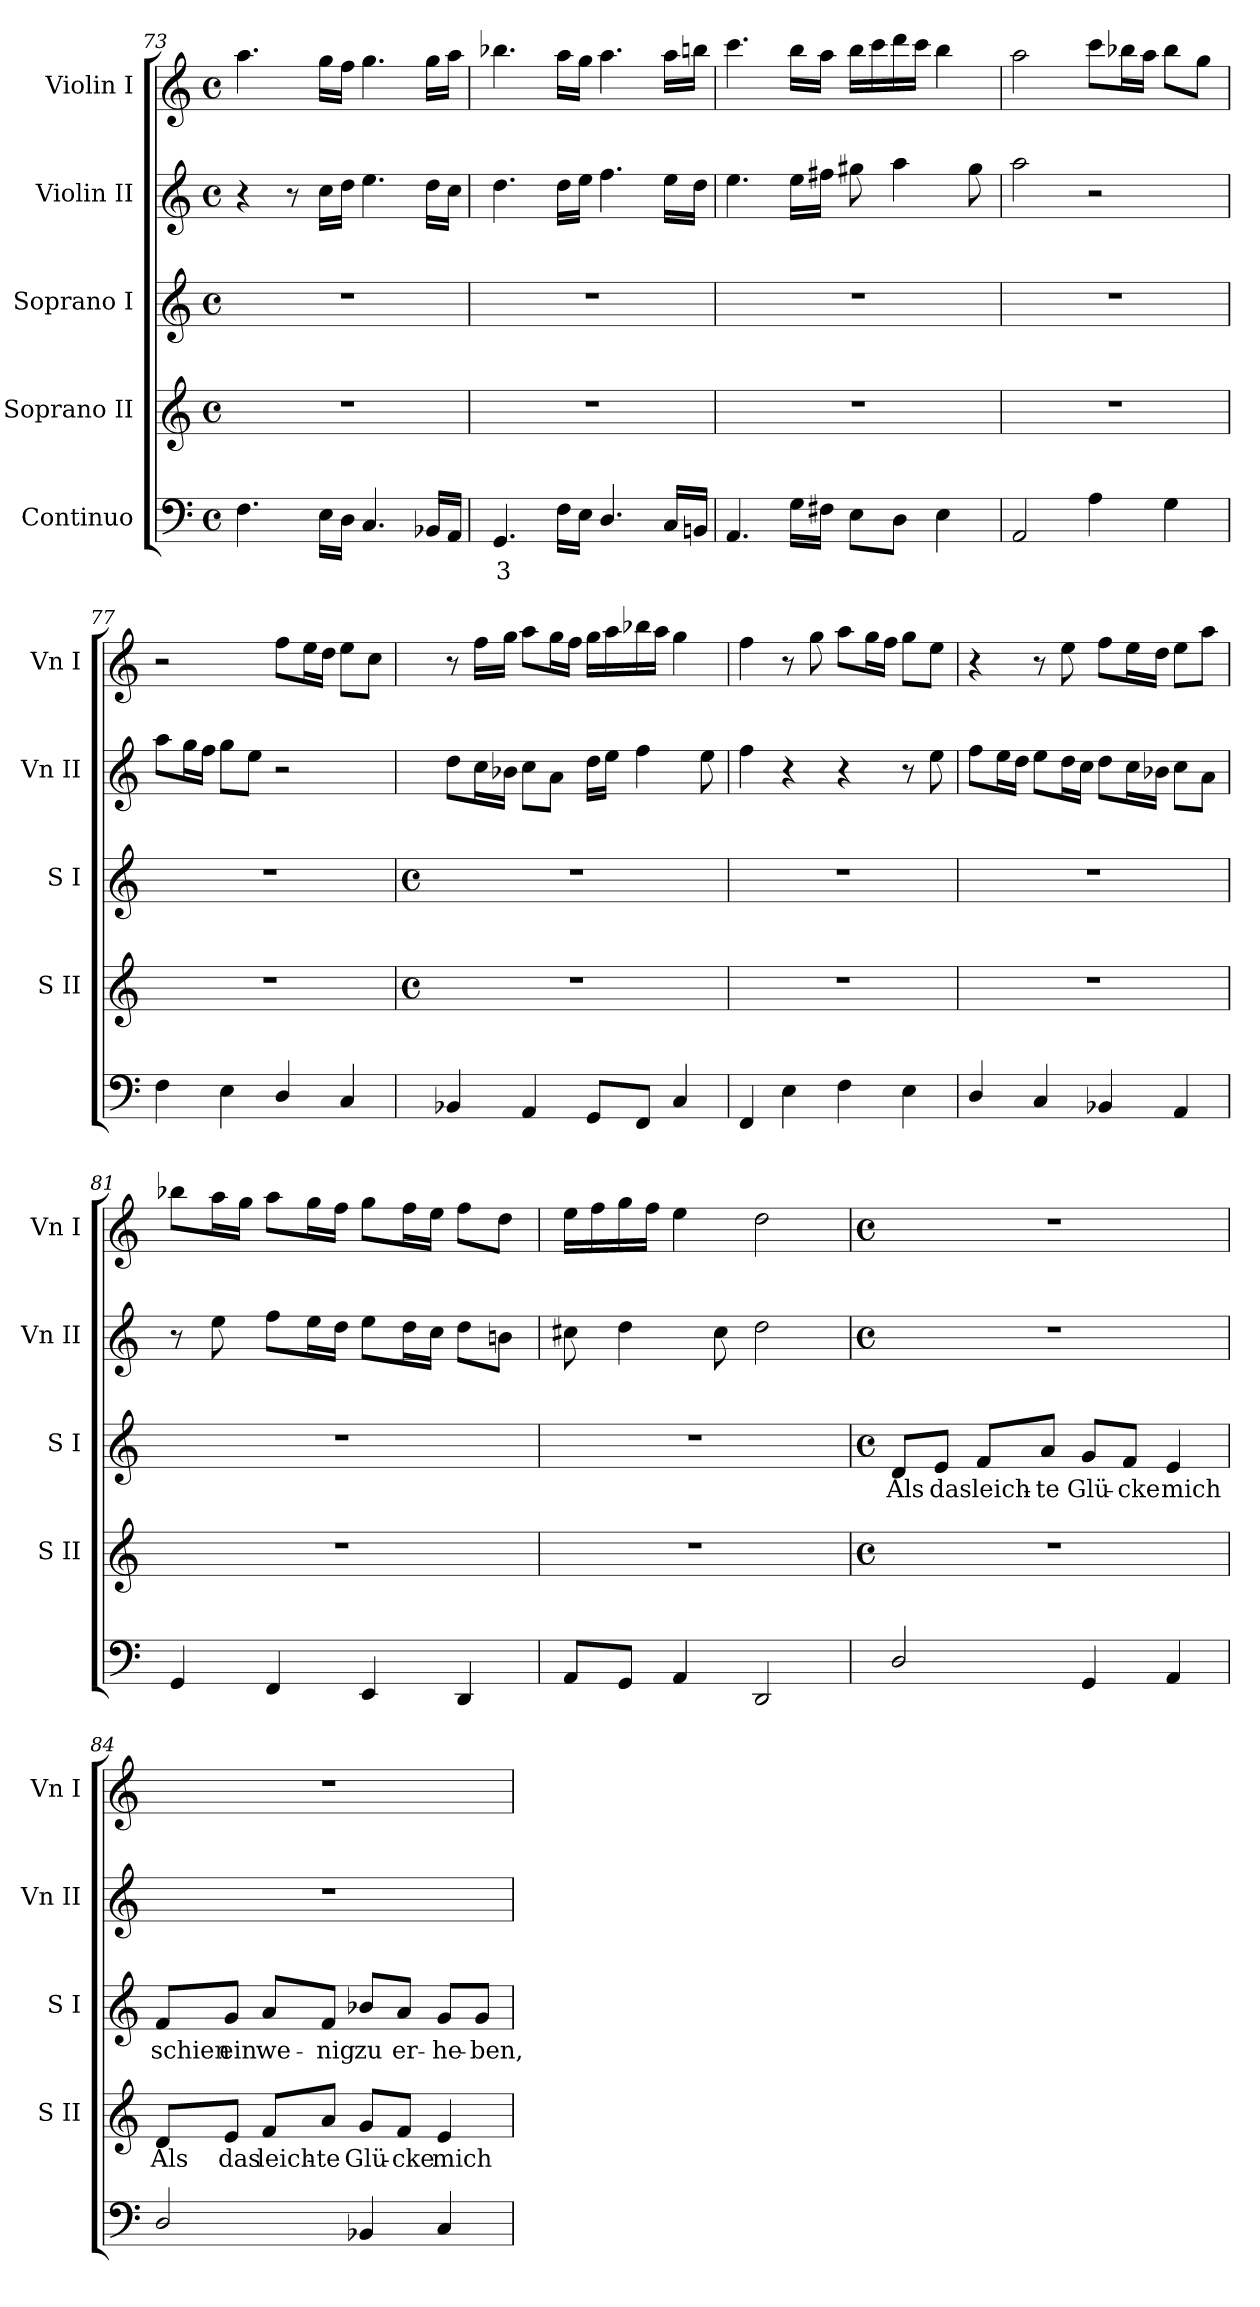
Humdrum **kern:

**kern	**text	**kern	**text	**kern	**text	**kern	**kern
*part5	*part5	*part4	*part4	*part3	*part3	*part2	*part1
*staff5	*staff5	*staff4	*staff4	*staff3	*staff3	*staff2	*staff1
*I"Continuo	*	*I"Soprano II	*	*I"Soprano I	*	*I"Violin II	*I"Violin I
*	*	*I'S II	*	*I'S I	*	*I'Vn II	*I'Vn I
*clefF4	*	*clefG2	*	*clefG2	*	*clefG2	*clefG2
*k[]	*	*k[]	*	*k[]	*	*k[]	*k[]
*C:	*	*C:	*	*C:	*	*C:	*C:
*M4/4	*	*M4/4	*	*M4/4	*	*M4/4	*M4/4
*met(c)	*	*met(c)	*	*met(c)	*	*met(c)	*met(c)
=73	=73	=73	=73	=73	=73	=73	=73
4.F	.	1r	.	1r	.	4r	4.aa
.	.	.	.	.	.	8r	.
16ELL	.	.	.	.	.	16ccLL	16ggLL
16DJJ	.	.	.	.	.	16ddJJ	16ffJJ
4.C	.	.	.	.	.	4.ee	4.gg
16BB-XLL	.	.	.	.	.	16ddLL	16ggLL
16AAJJ	.	.	.	.	.	16ccJJ	16aaJJ
=74	=74	=74	=74	=74	=74	=74	=74
!	!LO:LY:b	!	!	!	!	!	!
4.GG	3	1r	.	1r	.	4.dd	4.bb-X
16FLL	.	.	.	.	.	16ddLL	16aaLL
16EJJ	.	.	.	.	.	16eeJJ	16ggJJ
4.D/	.	.	.	.	.	4.ff	4.aa
16CLL	.	.	.	.	.	16eeLL	16aaLL
16BBnJJ	.	.	.	.	.	16ddJJ	16bbnJJ
=75	=75	=75	=75	=75	=75	=75	=75
4.AA	.	1r	.	1r	.	4.ee	4.ccc
16GLL	.	.	.	.	.	16eeLL	16bbLL
16F#JJ	.	.	.	.	.	16ff#XJJ	16aaJJ
8EL	.	.	.	.	.	8gg#X	16bbLL
.	.	.	.	.	.	.	16ccc
8DJ	.	.	.	.	.	4aa	16ddd
.	.	.	.	.	.	.	16cccJJ
4E	.	.	.	.	.	.	4bb
.	.	.	.	.	.	8gg#	.
=76	=76	=76	=76	=76	=76	=76	=76
2AA	.	1r	.	1r	.	2aa	2aa
4A	.	.	.	.	.	2r	8cccL
.	.	.	.	.	.	.	16bb-XL
.	.	.	.	.	.	.	16aaJJ
4G	.	.	.	.	.	.	8bb-L
.	.	.	.	.	.	.	8ggJ
=77	=77	=77	=77	=77	=77	=77	=77
4F	.	1r	.	1r	.	8aaL	2r
.	.	.	.	.	.	16ggL	.
.	.	.	.	.	.	16ffJJ	.
4E	.	.	.	.	.	8ggL	.
.	.	.	.	.	.	8eeJ	.
4D/	.	.	.	.	.	2r	8ffL
.	.	.	.	.	.	.	16eeL
.	.	.	.	.	.	.	16ddJJ
4C	.	.	.	.	.	.	8eeL
.	.	.	.	.	.	.	8ccJ
!!LO:LB:g=z
=78	=78	=78	=78	=78	=78	=78	=78
*	*	*M4/4	*	*M4/4	*	*	*
*	*	*met(c)	*	*met(c)	*	*	*
4BB-X	.	1r	.	1r	.	8ddL	8r
.	.	.	.	.	.	16ccL	16ffLL
.	.	.	.	.	.	16b-XJJ	16ggJJ
4AA	.	.	.	.	.	8ccL	8aaL
.	.	.	.	.	.	8aJ	16ggL
.	.	.	.	.	.	.	16ffJJ
8GGL	.	.	.	.	.	16ddLL	16ggLL
.	.	.	.	.	.	16eeJJ	16aa
8FFJ	.	.	.	.	.	4ff	16bb-X
.	.	.	.	.	.	.	16aaJJ
4C	.	.	.	.	.	.	4gg
.	.	.	.	.	.	8ee	.
=79	=79	=79	=79	=79	=79	=79	=79
4FF	.	1r	.	1r	.	4ff	4ff
4E	.	.	.	.	.	4r	8r
.	.	.	.	.	.	.	8gg
4F	.	.	.	.	.	4r	8aaL
.	.	.	.	.	.	.	16ggL
.	.	.	.	.	.	.	16ffJJ
4E	.	.	.	.	.	8r	8ggL
.	.	.	.	.	.	8ee	8eeJ
=80	=80	=80	=80	=80	=80	=80	=80
4D/	.	1r	.	1r	.	8ffL	4r
.	.	.	.	.	.	16eeL	.
.	.	.	.	.	.	16ddJJ	.
4C	.	.	.	.	.	8eeL	8r
.	.	.	.	.	.	16ddL	8ee
.	.	.	.	.	.	16ccJJ	.
4BB-X	.	.	.	.	.	8ddL	8ffL
.	.	.	.	.	.	16ccL	16eeL
.	.	.	.	.	.	16b-XJJ	16ddJJ
4AA	.	.	.	.	.	8ccL	8eeL
.	.	.	.	.	.	8aJ	8aaJ
=81	=81	=81	=81	=81	=81	=81	=81
4GG	.	1r	.	1r	.	8r	8bb-XL
.	.	.	.	.	.	8ee	16aaL
.	.	.	.	.	.	.	16ggJJ
4FF	.	.	.	.	.	8ffL	8aaL
.	.	.	.	.	.	16eeL	16ggL
.	.	.	.	.	.	16ddJJ	16ffJJ
4EE	.	.	.	.	.	8eeL	8ggL
.	.	.	.	.	.	16ddL	16ffL
.	.	.	.	.	.	16ccJJ	16eeJJ
4DD	.	.	.	.	.	8ddL	8ffL
.	.	.	.	.	.	8bnJ	8ddJ
=82	=82	=82	=82	=82	=82	=82	=82
8AAL	.	1r	.	1r	.	8cc#X	16eeLL
.	.	.	.	.	.	.	16ff
8GGJ	.	.	.	.	.	4dd	16gg
.	.	.	.	.	.	.	16ffJJ
4AA	.	.	.	.	.	.	4ee
.	.	.	.	.	.	8cc#	.
2DD	.	.	.	.	.	2dd	2dd
!!LO:LB:g=z
=83	=83	=83	=83	=83	=83	=83	=83
*	*	*k[]	*	*k[]	*	*	*
*	*	*C:	*	*C:	*	*	*
*	*	*M4/4	*	*M4/4	*	*M4/4	*M4/4
*	*	*met(c)	*	*met(c)	*	*met(c)	*met(c)
!	!	!	!	!	!LO:LY:b	!	!
2D/	.	1r	.	8d/L	Als	1r	1r
!	!	!	!	!	!LO:LY:b	!	!
.	.	.	.	8e/J	das	.	.
!	!	!	!	!	!LO:LY:b	!	!
.	.	.	.	8f/L	leich-	.	.
!	!	!	!	!	!LO:LY:b	!	!
.	.	.	.	8a/J	-te	.	.
!	!	!	!	!	!LO:LY:b	!	!
4GG	.	.	.	8g/L	Glü-	.	.
!	!	!	!	!	!LO:LY:b	!	!
.	.	.	.	8f/J	-cke	.	.
!	!	!	!	!	!LO:LY:b	!	!
4AA	.	.	.	4e	mich	.	.
=84	=84	=84	=84	=84	=84	=84	=84
!	!	!	!LO:LY:b	!	!LO:LY:b	!	!
2D/	.	8d/L	Als	8f/L	schien	1r	1r
!	!	!	!LO:LY:b	!	!LO:LY:b	!	!
.	.	8e/J	das	8g/J	ein	.	.
!	!	!	!LO:LY:b	!	!LO:LY:b	!	!
.	.	8f/L	leich-	8a/L	we-	.	.
!	!	!	!LO:LY:b	!	!LO:LY:b	!	!
.	.	8a/J	-te	8f/J	-nig	.	.
!	!	!	!LO:LY:b	!	!LO:LY:b	!	!
4BB-X	.	8g/L	Glü-	8b-X/L	zu	.	.
!	!	!	!LO:LY:b	!	!LO:LY:b	!	!
.	.	8f/J	-cke	8a/J	er-	.	.
!	!	!	!LO:LY:b	!	!LO:LY:b	!	!
4C	.	4e	mich	8g/L	-he-	.	.
!	!	!	!	!	!LO:LY:b	!	!
.	.	.	.	8g/J	-ben,	.	.
=	=	=	=	=	=	=	=
*-	*-	*-	*-	*-	*-	*-	*-
